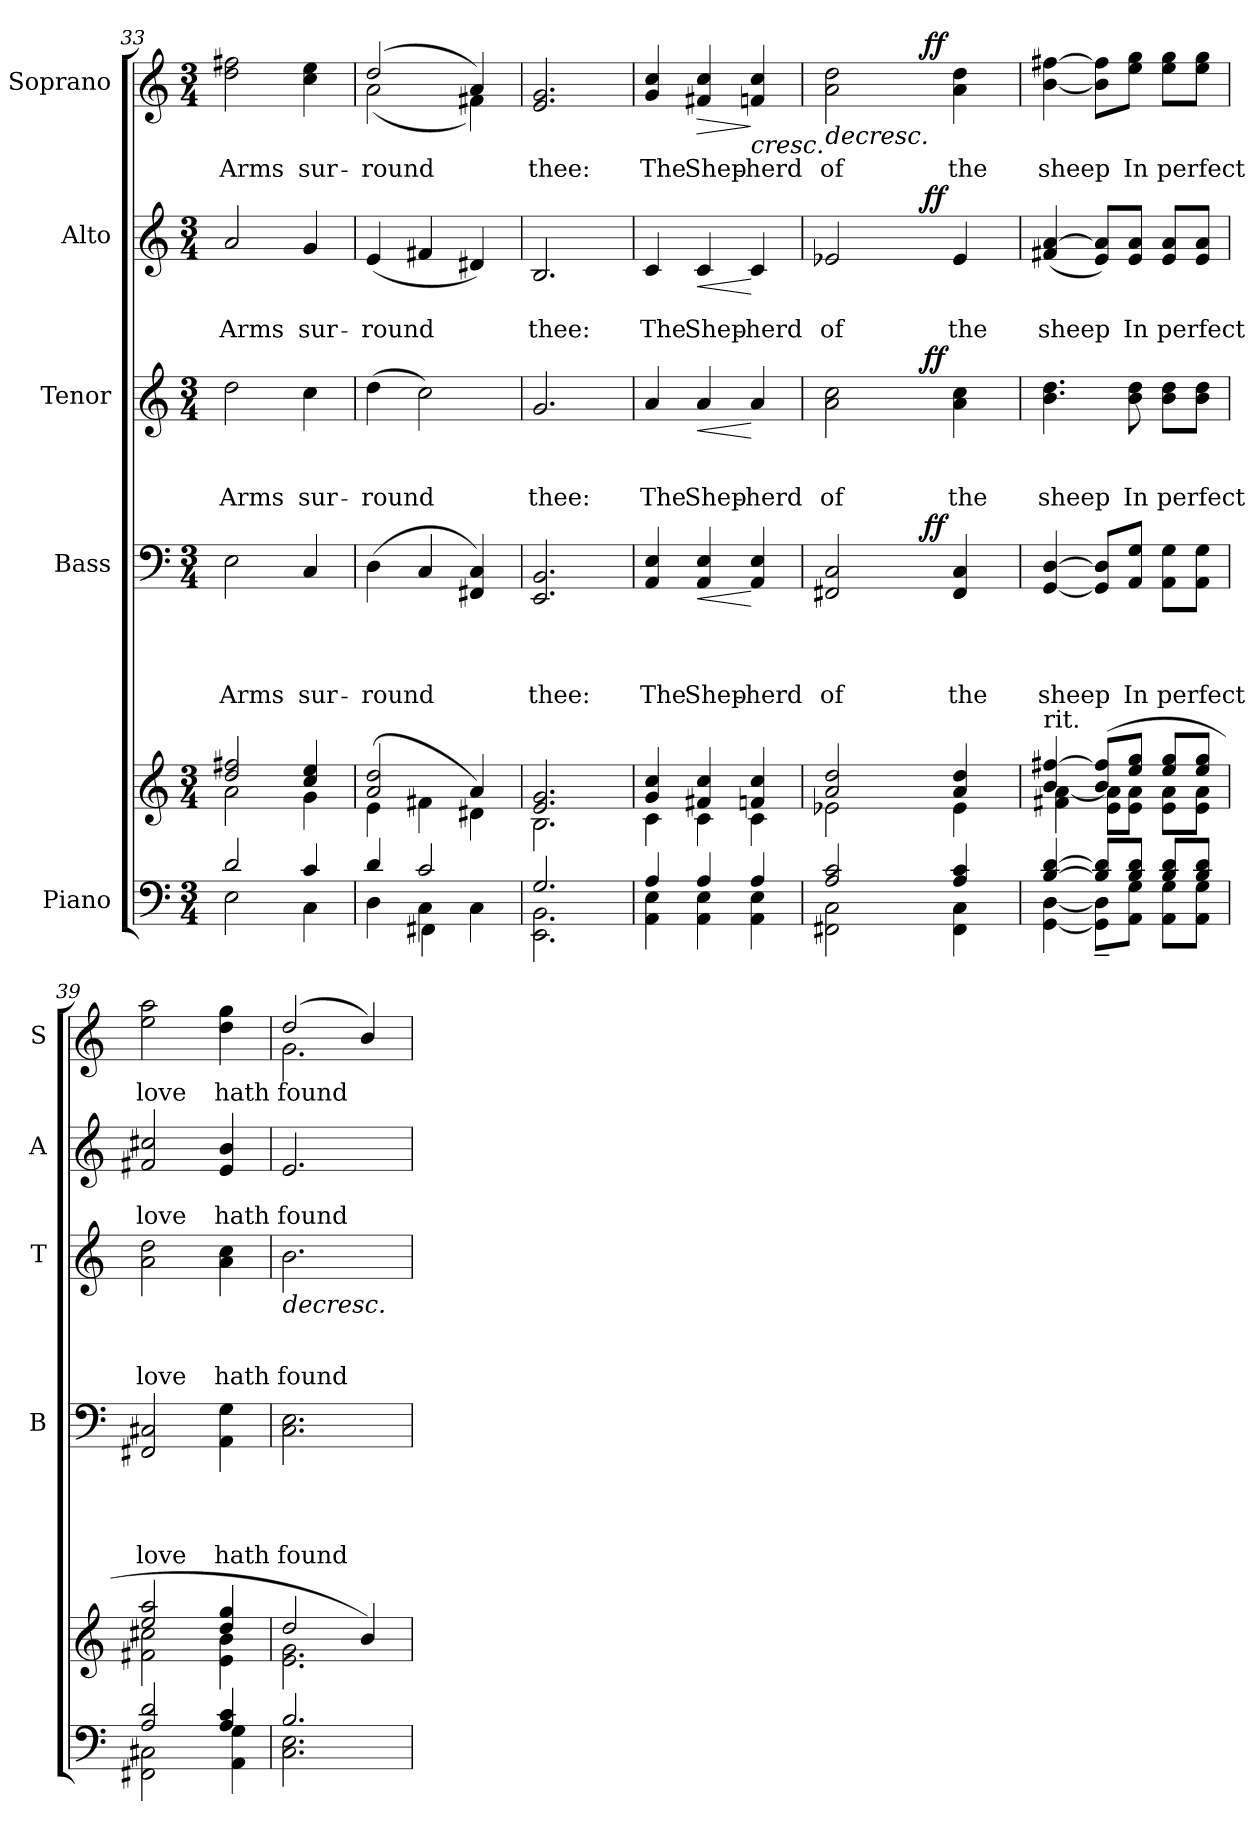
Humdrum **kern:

**kern	**kern	**kern	**text	**text	**text	**text	**dynam	**kern	**text	**text	**text	**dynam	**kern	**text	**text	**dynam	**kern	**text	**dynam
*part5	*part5	*part4	*part4	*part4	*part4	*part4	*part4	*part3	*part3	*part3	*part3	*part3	*part2	*part2	*part2	*part2	*part1	*part1	*part1
*staff6	*staff5	*staff4	*staff4	*staff4	*staff4	*staff4	*staff4	*staff3	*staff3	*staff3	*staff3	*staff3	*staff2	*staff2	*staff2	*staff2	*staff1	*staff1	*staff1
*I"Piano	*	*I"Bass	*	*	*	*	*	*I"Tenor	*	*	*	*	*I"Alto	*	*	*	*I"Soprano	*	*
*	*	*I'B	*	*	*	*	*	*I'T	*	*	*	*	*I'A	*	*	*	*I'S	*	*
*clefF4	*clefG2	*clefF4	*	*	*	*	*	*clefG2	*	*	*	*	*clefG2	*	*	*	*clefG2	*	*
*k[]	*k[]	*k[]	*	*	*	*	*	*k[]	*	*	*	*	*k[]	*	*	*	*k[]	*	*
*C:	*C:	*C:	*	*	*	*	*	*C:	*	*	*	*	*C:	*	*	*	*C:	*	*
*M3/4	*M3/4	*M3/4	*	*	*	*	*	*M3/4+3/4	*	*	*	*	*M3/4	*	*	*	*M3/4	*	*
=33	=33	=33	=33	=33	=33	=33	=33	=33	=33	=33	=33	=33	=33	=33	=33	=33	=33	=33	=33
*^	*^	*	*	*	*	*	*	*	*	*	*	*	*	*	*	*	*	*	*
!	!	!	!	!	!	!	!	!LO:LY:b	!	!	!	!	!LO:LY:b	!	!	!	!LO:LY:b	!	!	!LO:LY:b	!
2d/	2E\	2dd/ 2ff#X/	2a\	2E\	.	.	.	Arms	.	2dd\	.	.	Arms	.	2a/	.	Arms	.	2dd\ 2ff#X\	Arms	.
!	!	!	!	!	!	!	!	!LO:LY:b	!	!	!	!	!LO:LY:b	!	!	!	!LO:LY:b	!	!	!LO:LY:b	!
4c/	4C\	4cc/ 4ee/	4g\	4C/	.	.	.	sur-	.	4cc\	.	.	sur-	.	4g/	.	sur-	.	4cc\ 4ee\	sur-	.
=34	=34	=34	=34	=34	=34	=34	=34	=34	=34	=34	=34	=34	=34	=34	=34	=34	=34	=34	=34	=34	=34
*	*^	*	*	*	*	*	*	*	*	*	*	*	*	*	*	*	*	*	*	*	*
!	!	!	!	!	!	!	!	!	!LO:LY:b	!	!	!	!	!LO:LY:b	!	!	!	!LO:LY:b	!	!	!LO:LY:b	!
*	*	*	*	*	*	*	*	*	*	*	*	*	*	*	*	*	*	*	*	*^	*	*
4D\	4d/	4ryy	(<4e\	2a/ 2dd/	(>4D\	.	.	.	-round	.	(>4dd\	.	.	-round	.	(<4e/	.	-round	.	(2dd/	(<2a\	-round	.
2c/	4C\	4FF#X\	4f#X\	.	4C/	.	.	.	.	.	2cc\)	.	.	.	.	4f#X/	.	.	.	.	.	.	.
.	4C\	4ryy	4a/	4d#X\)	4FF#X/ 4C/)	.	.	.	.	.	.	.	.	.	.	4d#X/)	.	.	.	4a/)	4f#X\)	.	.
=35	=35	=35	=35	=35	=35	=35	=35	=35	=35	=35	=35	=35	=35	=35	=35	=35	=35	=35	=35	=35	=35	=35	=35
!	!	!	!	!	!	!	!	!	!LO:LY:b	!	!	!	!	!LO:LY:b	!	!	!	!LO:LY:b	!	!	!	!LO:LY:b	!
*	*v	*v	*	*	*	*	*	*	*	*	*	*	*	*	*	*	*	*	*	*v	*v	*	*
2.G/	2.EE\ 2.BB\	2.e/ 2.g/	2.B\	2.EE/ 2.BB/	.	.	.	thee:	.	2.g/	.	.	thee:	.	2.B/	.	thee:	.	2.e/ 2.g/	thee:	.
!!LO:LB:g=z
=36	=36	=36	=36	=36	=36	=36	=36	=36	=36	=36	=36	=36	=36	=36	=36	=36	=36	=36	=36	=36	=36
!	!	!	!	!	!	!	!	!LO:LY:b	!	!	!	!	!LO:LY:b	!	!	!	!LO:LY:b	!	!	!LO:LY:b	!
4A/	4AA\ 4E\	4g/ 4cc/	4c\	4AA/ 4E/	.	.	.	The	.	4a/	.	.	The	.	4c/	.	The	.	4g/ 4cc/	The	.
!	!	!	!	!	!	!	!	!LO:LY:b	!LO:HP:b	!	!	!	!LO:LY:b	!LO:HP:b	!	!	!LO:LY:b	!LO:HP:b	!	!LO:LY:b	!LO:HP:b
4A/	4AA\ 4E\	4f#X/ 4cc/	4c\	4AA/ 4E/	.	.	.	Shep-	<	4a/	.	.	Shep-	<	4c/	.	Shep-	<	4f#X/ 4cc/	Shep-	>
!	!	!	!	!	!	!	!	!LO:LY:b:rj	!	!	!	!	!LO:LY:b:rj	!	!	!	!LO:LY:b:rj	!	!	!LO:LY:b:rj	!LO:HP:n=1:b
4A/	4AA\ 4E\	4fn/ 4cc/	4c\	4AA/ 4E/	.	.	.	-herd	[	4a/	.	.	-herd	[	4c/	.	-herd	[	4fn/ 4cc/	-herd	] <
=37	=37	=37	=37	=37	=37	=37	=37	=37	=37	=37	=37	=37	=37	=37	=37	=37	=37	=37	=37	=37	=37
!	!	!	!	!	!	!	!	!LO:LY:b	!	!	!	!	!LO:LY:b	!	!	!	!LO:LY:b	!	!	!LO:LY:b	!LO:HP:b
*	*	*	*	*^	*	*	*	*	*	*^	*	*	*	*	*^	*	*	*	*^	*	*
2A/ 2c/	2FF#X\ 2C\	2a/ 2dd/	2e-X\	2FF#X/ 2C/	4ryy	.	.	.	of	.	2a\ 2cc\	4ryy	.	.	of	.	2e-X/	4ryy	.	of	.	2a\ 2dd\	4ryy	of	>
.	.	.	.	.	8ryy	.	.	.	.	.	.	8ryy	.	.	.	.	.	8ryy	.	.	.	.	8ryy	.	.
.	.	.	.	.	32ryy	.	.	.	.	.	.	32ryy	.	.	.	.	.	32ryy	.	.	.	.	32ryy	.	.
!	!	!	!	!	!	!	!	!	!	!LO:DY:a	!	!	!	!	!	!LO:DY:a	!	!	!	!	!LO:DY:a	!	!	!	!LO:DY:a
.	.	.	.	.	4ryy	.	.	.	.	ff	.	4ryy	.	.	.	ff	.	4ryy	.	.	ff	.	4ryy	.	ff
!	!	!	!	!	!	!	!	!	!LO:LY:b	!	!	!	!	!	!LO:LY:b	!	!	!	!	!LO:LY:b	!	!	!	!LO:LY:b	!
4A/ 4c/	4FF#\ 4C\	4a/ 4dd/	4e-\	4FF#/ 4C/	.	.	.	.	the	.	4a\ 4cc\	.	.	.	the	]	4e-/	.	.	the	.	4a\ 4dd\	.	the	[ ]
.	.	.	.	.	16.ryy	.	.	.	.	.	.	16.ryy	.	.	.	.	.	16.ryy	.	.	.	.	16.ryy	.	.
=38	=38	=38	=38	=38	=38	=38	=38	=38	=38	=38	=38	=38	=38	=38	=38	=38	=38	=38	=38	=38	=38	=38	=38	=38	=38
!	!	!	!	!	!	!	!	!	!	!	!	!	!	!	!	!	!	!	!	!	!	!LO:TX:a:t=rit.	!	!	!
!	!	!LO:TX:a:t=rit.	!	!	!	!	!	!	!	!	!	!	!	!	!	!	!	!	!	!	!	!	!	!	!
!	!	!	!	!	!	!	!	!	!LO:LY:b	!	!	!	!	!	!LO:LY:b	!	!	!	!	!LO:LY:b	!	!	!	!LO:LY:b	!
*	*	*	*	*v	*v	*	*	*	*	*	*	*	*	*	*	*	*v	*v	*	*	*	*v	*v	*	*
*	*	*	*	*	*	*	*	*	*	*v	*v	*	*	*	*	*	*	*	*	*	*	*
[>4B/ [>4d/	[<4GG\ [<4D\	4b/ [>4ff#X/	(4f#X\ [>4a\	[<4GG/ [>4D/	.	.	.	sheep	.	4.b\ 4.dd\	.	.	sheep	.	(<4f#X/ [<4a/	.	sheep	.	[<4b\ [>4ff#X\	sheep	.
8B/] 8d/]L	8GG\]~< 8D\]~<L	(8b/ 8ff#/]L	8e\ 8a\]L	8GG/] 8D/]L	.	.	.	.	.	.	.	.	.	.	8e/ 8a/]L)	.	.	.	8b\] 8ff#\]L	.	.
!	!	!	!	!	!	!	!	!LO:LY:b	!	!	!	!	!LO:LY:b	!	!	!	!LO:LY:b	!	!	!LO:LY:b	!
8B/ 8d/J	8AA\ 8G\J	8ee/ 8gg/J	8e\ 8a\J	8AA/ 8G/J	.	.	.	In	.	8b\ 8dd\	.	.	In	.	8e/ 8a/J	.	In	.	8ee\ 8gg\J	In	.
!	!	!	!	!	!	!	!	!LO:LY:b	!	!	!	!	!LO:LY:b	!	!	!	!LO:LY:b	!	!	!LO:LY:b	!
8B/ 8d/L	8AA\ 8G\L	8ee/ 8gg/L	8e\ 8a\L	8AA\ 8G\L	.	.	.	perfect	.	8b\ 8dd\L	.	.	perfect	.	8e/ 8a/L	.	perfect	.	8ee\ 8gg\L	perfect	.
8B/ 8d/J	8AA\ 8G\J	8ee/ 8gg/J	8e\ 8a\J	8AA\ 8G\J	.	.	.	.	.	8b\ 8dd\J	.	.	.	.	8e/ 8a/J	.	.	.	8ee\ 8gg\J	.	.
=39	=39	=39	=39	=39	=39	=39	=39	=39	=39	=39	=39	=39	=39	=39	=39	=39	=39	=39	=39	=39	=39
!	!	!	!	!	!	!	!	!LO:LY:b	!	!	!	!	!LO:LY:b	!	!	!	!LO:LY:b	!	!	!LO:LY:b	!
2A/ 2d/	2FF#X\ 2C#X\	2ee/ 2aa/	2f#X\ 2cc#X\	2FF#X/ 2C#X/	.	.	.	love	.	2a\ 2dd\	.	.	love	.	2f#X/ 2cc#X/	.	love	.	2ee\ 2aa\	love	.
!	!	!	!	!	!	!	!	!LO:LY:b	!	!	!	!	!LO:LY:b	!	!	!	!LO:LY:b	!	!	!LO:LY:b	!
4A/ 4c/	4AA\ 4G\	4dd/ 4gg/	4e\ 4b\	4AA\ 4G\	.	.	.	hath	.	4a\ 4cc\	.	.	hath	.	4e/ 4b/	.	hath	.	4dd\ 4gg\	hath	.
=40	=40	=40	=40	=40	=40	=40	=40	=40	=40	=40	=40	=40	=40	=40	=40	=40	=40	=40	=40	=40	=40
!	!	!	!	!	!	!	!	!LO:LY:b	!	!	!	!	!LO:LY:b	!LO:HP:b	!	!	!LO:LY:b	!	!	!LO:LY:b	!
*	*	*	*	*	*	*	*	*	*	*	*	*	*	*	*	*	*	*	*^	*	*
2.B/	2.C\ 2.E\	2dd/	2.e\ 2.g\	2.C\ 2.E\	.	.	.	found	.	2.b\	.	.	found	>	2.e/	.	found	.	(2dd/	2.g\	found	.
.	.	4b/)	.	.	.	.	.	.	.	.	.	.	.	.	.	.	.	.	4b/)	.	.	.
*v	*v	*	*	*	*	*	*	*	*	*	*	*	*	*	*	*	*	*	*v	*v	*	*
*	*v	*v	*	*	*	*	*	*	*	*	*	*	*	*	*	*	*	*	*	*
=	=	=	=	=	=	=	=	=	=	=	=	=	=	=	=	=	=	=	=
*-	*-	*-	*-	*-	*-	*-	*-	*-	*-	*-	*-	*-	*-	*-	*-	*-	*-	*-	*-
